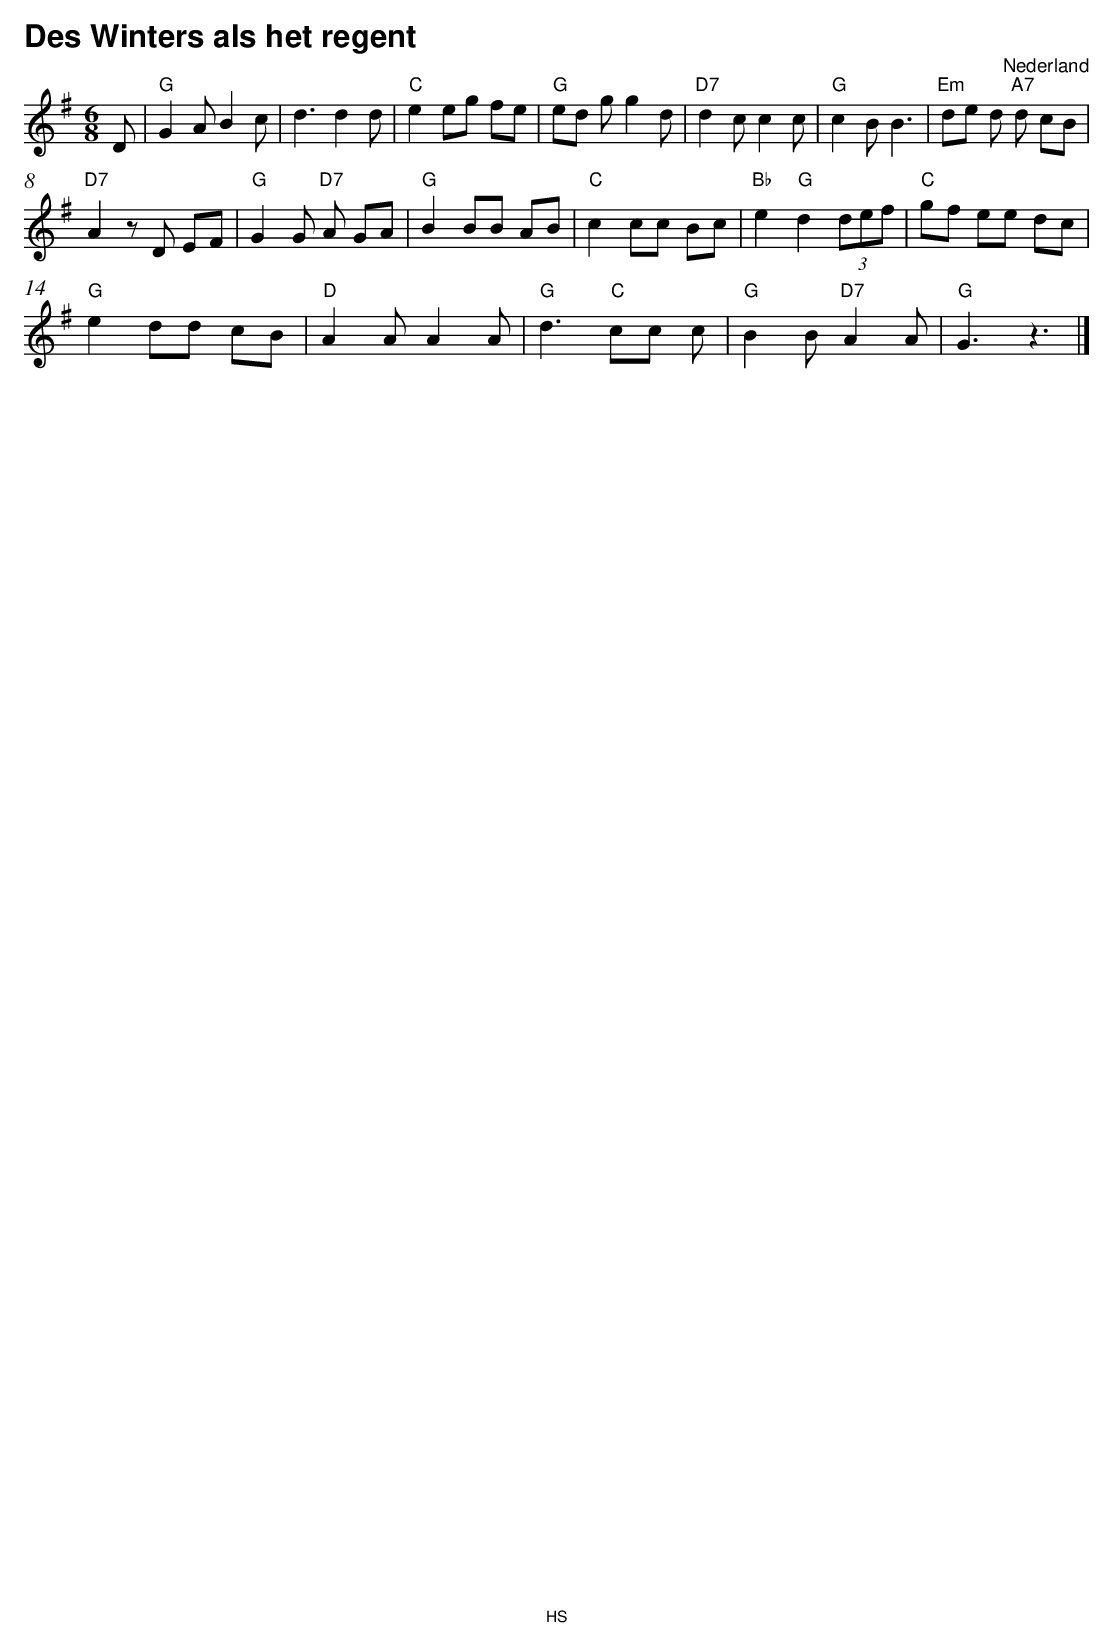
X:1
T:Des Winters als het regent
O:Nederland
M:6/8
L:1/8
Q:1/4=150
K:G
V:1 clef=treble
D | "G" G2 AB2 c|d3 d2 d|"C" e2 eg fe | "G" ed gg2 d|"D7" d2 cc2 c|"G" c2 BB3 |"Em" de d"A7" d cB |
"D7" A2 zD EF |"G" G2 G"D7" A GA |"G" B2 BB AB |"C" c2 cc Bc | "Bb" e2 "G" d2  (3def |"C" gf ee dc |
"G" e2 dd cB |"D" A2 AA2 A|"G" d3 "C" cc c|"G" B2 B"D7" A2 A|"G" G3 z3 |]
